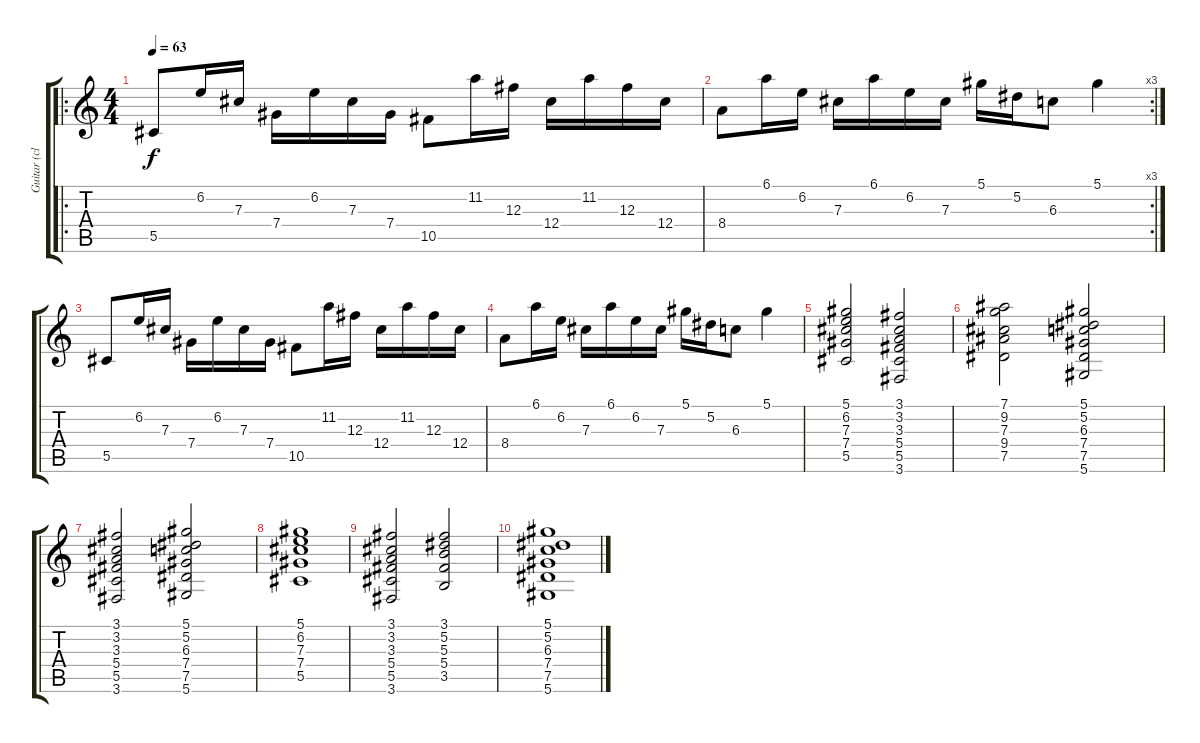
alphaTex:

\track ("Guitar (clean)" "Guitar (cl") {instrument electricguitarclean}
\staff {score tabs}
\tuning (Eb4 Bb3 Gb3 Db3 Ab2 Eb2) {hide}
\ro
\ts (4 4)
\tempo 63
\clef g2
\ks c
5.5.8{dy f instrument electricguitarclean} 6.2.16 7.3.16 7.4.16 6.2.16 7.3.16 7.4.16 10.5.8 11.2.16 12.3.16 12.4.16 11.2.16 12.3.16 12.4.16 |
\rc 3
8.4.8 6.1.16 6.2.16 7.3.16 6.1.16 6.2.16 7.3.16 5.1.16 5.2.16 6.3.8 5.1.4 |
5.5.8 6.2.16 7.3.16 7.4.16 6.2.16 7.3.16 7.4.16 10.5.8 11.2.16 12.3.16 12.4.16 11.2.16 12.3.16 12.4.16 |
8.4.8 6.1.16 6.2.16 7.3.16 6.1.16 6.2.16 7.3.16 5.1.16 5.2.16 6.3.8 5.1.4 |
(5.1 6.2 7.3 7.4 5.5).2 (3.1 3.2 3.3 5.4 5.5 3.6).2 |
(7.1 9.2 7.3 9.4 7.5).2 (5.1 5.2 6.3 7.4 7.5 5.6).2 |
(3.1 3.2 3.3 5.4 5.5 3.6).2 (5.1 5.2 6.3 7.4 7.5 5.6).2 |
(5.1 6.2 7.3 7.4 5.5).1 |
(3.1 3.2 3.3 5.4 5.5 3.6).2 (3.1 5.2 5.3 5.4 3.5).2 |
(5.1 5.2 6.3 7.4 7.5 5.6).1
